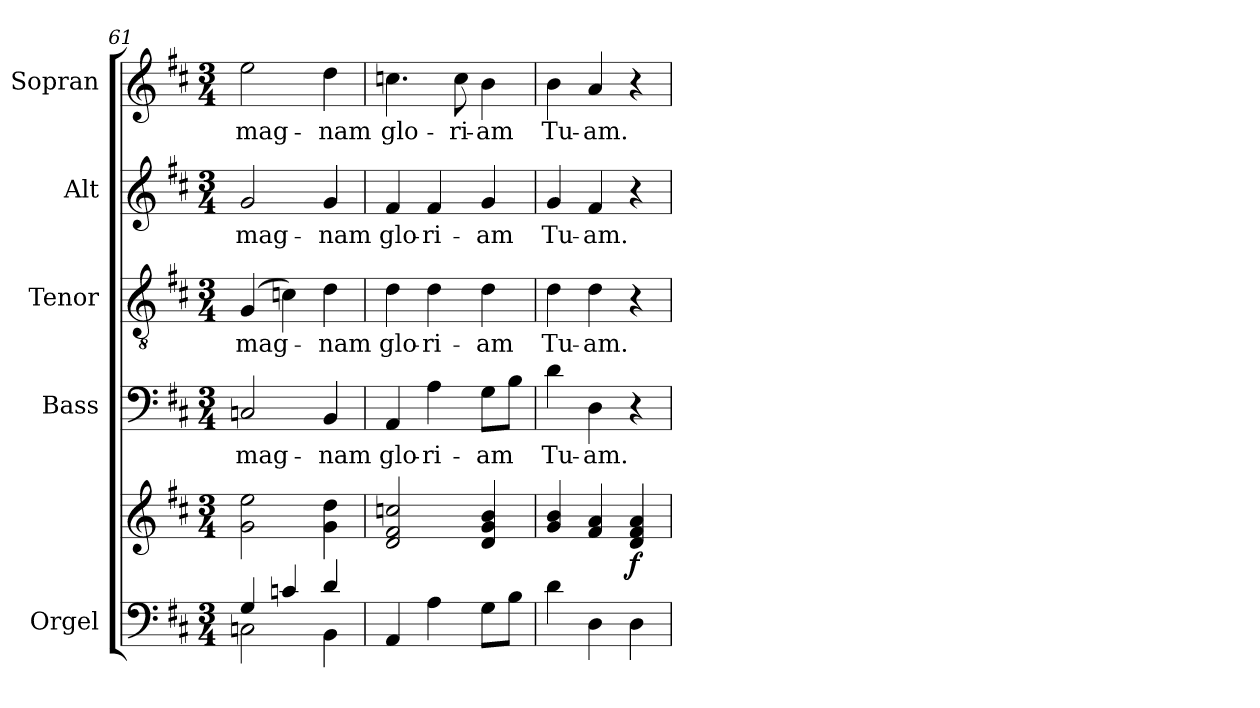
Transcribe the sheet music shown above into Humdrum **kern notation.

**kern	**kern	**dynam	**kern	**text	**kern	**text	**kern	**text	**kern	**text
*part5	*part5	*part5	*part4	*part4	*part3	*part3	*part2	*part2	*part1	*part1
*staff6	*staff5	*staff5/6	*staff4	*staff4	*staff3	*staff3	*staff2	*staff2	*staff1	*staff1
*I"Orgel	*	*	*I"Bass	*	*I"Tenor	*	*I"Alt	*	*I"Sopran	*
*I'Org.	*	*	*I'B.	*	*I'T.	*	*I'A.	*	*I'S.	*
*clefF4	*clefG2	*	*clefF4	*	*clefGv2	*	*clefG2	*	*clefG2	*
*k[f#c#]	*k[f#c#]	*	*k[f#c#]	*	*k[f#c#]	*	*k[f#c#]	*	*k[f#c#]	*
*D:	*D:	*	*D:	*	*D:	*	*D:	*	*D:	*
*M3/4	*M3/4	*	*M3/4	*	*M3/4	*	*M3/4	*	*M3/4	*
=61	=61	=61	=61	=61	=61	=61	=61	=61	=61	=61
*^	*	*	*	*	*	*	*	*	*	*
4G/	2Cn\	2g\ 2ee\	.	2Cn/	mag-	(4G/	mag-	2g/	mag-	2ee\	mag-
4cn/	.	.	.	.	.	4cn\)	.	.	.	.	.
4d/	4BB\	4g\ 4dd\	.	4BB/	-nam	4d\	-nam	4g/	-nam	4dd\	-nam
*v	*v	*	*	*	*	*	*	*	*	*	*
=62	=62	=62	=62	=62	=62	=62	=62	=62	=62	=62
4AA/	2d/ 2f#/ 2ccn/	.	4AA/	glo-	4d\	glo-	4f#/	glo-	4.ccn\	glo-
4A\	.	.	4A\	-ri-	4d\	-ri-	4f#/	-ri-	.	.
.	.	.	.	.	.	.	.	.	8cc\	-ri-
8G\L	4d/ 4g/ 4b/	.	8G\L	-am	4d\	-am	4g/	-am	4b\	-am
8B\J	.	.	8B\J	.	.	.	.	.	.	.
!!LO:PB:g=z
=63	=63	=63	=63	=63	=63	=63	=63	=63	=63	=63
4d\	4g/ 4b/	.	4d\	Tu-	4d\	Tu-	4g/	Tu-	4b\	Tu-
4D\	4f#/ 4a/	.	4D\	-am.	4d\	-am.	4f#/	-am.	4a/	-am.
!	!	!LO:DY:b	!	!	!	!	!	!	!	!
4D\	4d/ 4f#/ 4a/	f	4r	.	4r	.	4r	.	4r	.
=	=	=	=	=	=	=	=	=	=	=
*-	*-	*-	*-	*-	*-	*-	*-	*-	*-	*-
